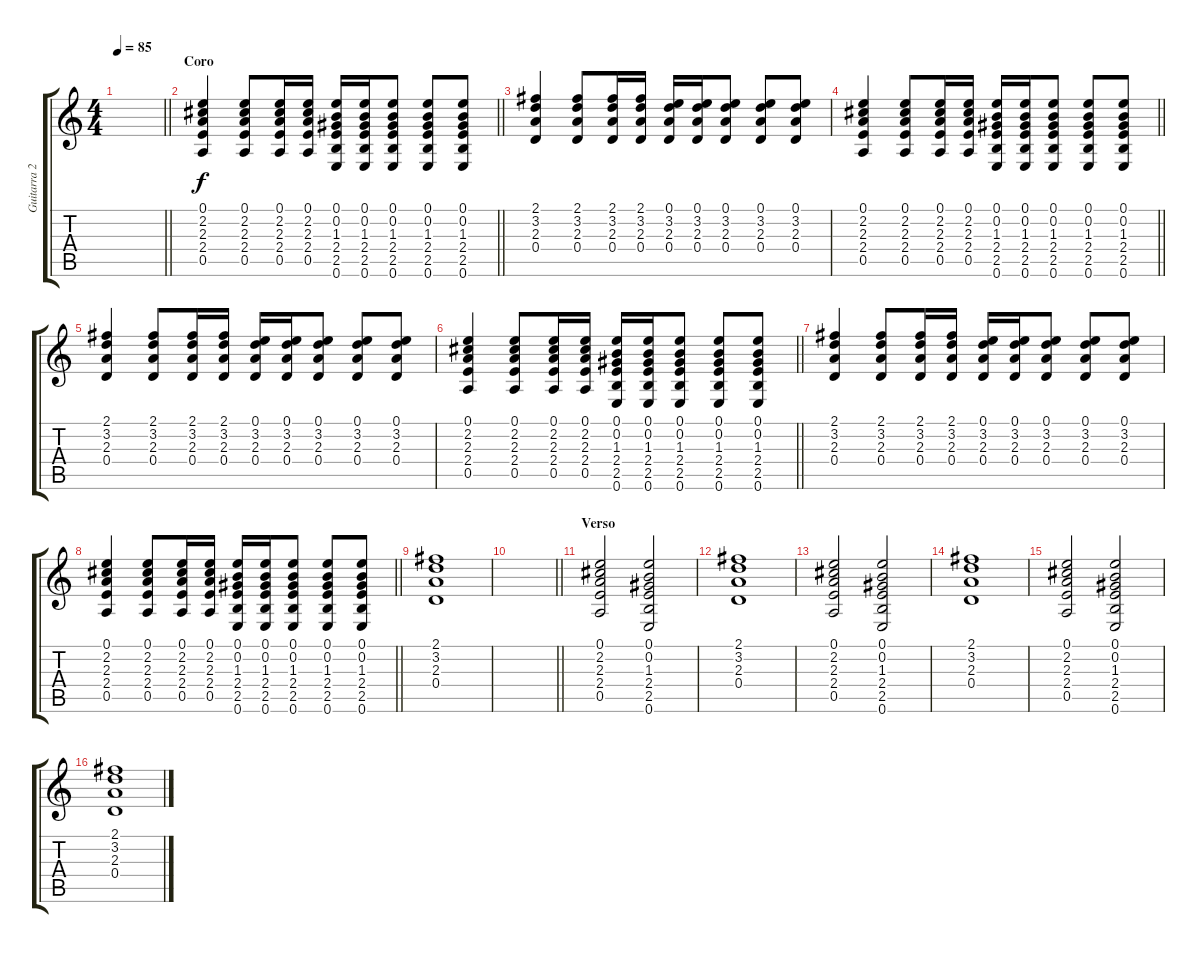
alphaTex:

\track ("Guitarra 2" "Guitarra 2") {instrument acousticguitarsteel}
\staff {score tabs}
\tuning (E4 B3 G3 D3 A2 E2) {hide}
\ts (4 4)
\tempo 85
\clef g2
\barLineRight lightlight
\ks c
|
\section ("" "Coro")
\barLineRight lightlight
(0.1 2.2 2.3 2.4 0.5).4 (0.1 2.2 2.3 2.4 0.5).8 (0.1 2.2 2.3 2.4 0.5).16 (0.1 2.2 2.3 2.4 0.5).16 (0.1 0.2 1.3 2.4 2.5 0.6).16 (0.1 0.2 1.3 2.4 2.5 0.6).16 (0.1 0.2 1.3 2.4 2.5 0.6).8 (0.1 0.2 1.3 2.4 2.5 0.6).8 (0.1 0.2 1.3 2.4 2.5 0.6).8 |
(2.1 3.2 2.3 0.4).4 (2.1 3.2 2.3 0.4).8 (2.1 3.2 2.3 0.4).16 (2.1 3.2 2.3 0.4).16 (0.1 3.2 2.3 0.4).16 (0.1 3.2 2.3 0.4).16 (0.1 3.2 2.3 0.4).8 (0.1 3.2 2.3 0.4).8 (0.1 3.2 2.3 0.4).8 |
\barLineRight lightlight
(0.1 2.2 2.3 2.4 0.5).4 (0.1 2.2 2.3 2.4 0.5).8 (0.1 2.2 2.3 2.4 0.5).16 (0.1 2.2 2.3 2.4 0.5).16 (0.1 0.2 1.3 2.4 2.5 0.6).16 (0.1 0.2 1.3 2.4 2.5 0.6).16 (0.1 0.2 1.3 2.4 2.5 0.6).8 (0.1 0.2 1.3 2.4 2.5 0.6).8 (0.1 0.2 1.3 2.4 2.5 0.6).8 |
(2.1 3.2 2.3 0.4).4 (2.1 3.2 2.3 0.4).8 (2.1 3.2 2.3 0.4).16 (2.1 3.2 2.3 0.4).16 (0.1 3.2 2.3 0.4).16 (0.1 3.2 2.3 0.4).16 (0.1 3.2 2.3 0.4).8 (0.1 3.2 2.3 0.4).8 (0.1 3.2 2.3 0.4).8 |
\barLineRight lightlight
(0.1 2.2 2.3 2.4 0.5).4 (0.1 2.2 2.3 2.4 0.5).8 (0.1 2.2 2.3 2.4 0.5).16 (0.1 2.2 2.3 2.4 0.5).16 (0.1 0.2 1.3 2.4 2.5 0.6).16 (0.1 0.2 1.3 2.4 2.5 0.6).16 (0.1 0.2 1.3 2.4 2.5 0.6).8 (0.1 0.2 1.3 2.4 2.5 0.6).8 (0.1 0.2 1.3 2.4 2.5 0.6).8 |
(2.1 3.2 2.3 0.4).4 (2.1 3.2 2.3 0.4).8 (2.1 3.2 2.3 0.4).16 (2.1 3.2 2.3 0.4).16 (0.1 3.2 2.3 0.4).16 (0.1 3.2 2.3 0.4).16 (0.1 3.2 2.3 0.4).8 (0.1 3.2 2.3 0.4).8 (0.1 3.2 2.3 0.4).8 |
\barLineRight lightlight
(0.1 2.2 2.3 2.4 0.5).4 (0.1 2.2 2.3 2.4 0.5).8 (0.1 2.2 2.3 2.4 0.5).16 (0.1 2.2 2.3 2.4 0.5).16 (0.1 0.2 1.3 2.4 2.5 0.6).16 (0.1 0.2 1.3 2.4 2.5 0.6).16 (0.1 0.2 1.3 2.4 2.5 0.6).8 (0.1 0.2 1.3 2.4 2.5 0.6).8 (0.1 0.2 1.3 2.4 2.5 0.6).8 |
(2.1 3.2 2.3 0.4).1 |
\barLineRight lightlight
|
\section ("" "Verso")
(0.1 2.2 2.3 2.4 0.5).2 (0.1 0.2 1.3 2.4 2.5 0.6).2 |
(2.1 3.2 2.3 0.4).1 |
(0.1 2.2 2.3 2.4 0.5).2 (0.1 0.2 1.3 2.4 2.5 0.6).2 |
(2.1 3.2 2.3 0.4).1 |
(0.1 2.2 2.3 2.4 0.5).2 (0.1 0.2 1.3 2.4 2.5 0.6).2 |
(2.1 3.2 2.3 0.4).1
